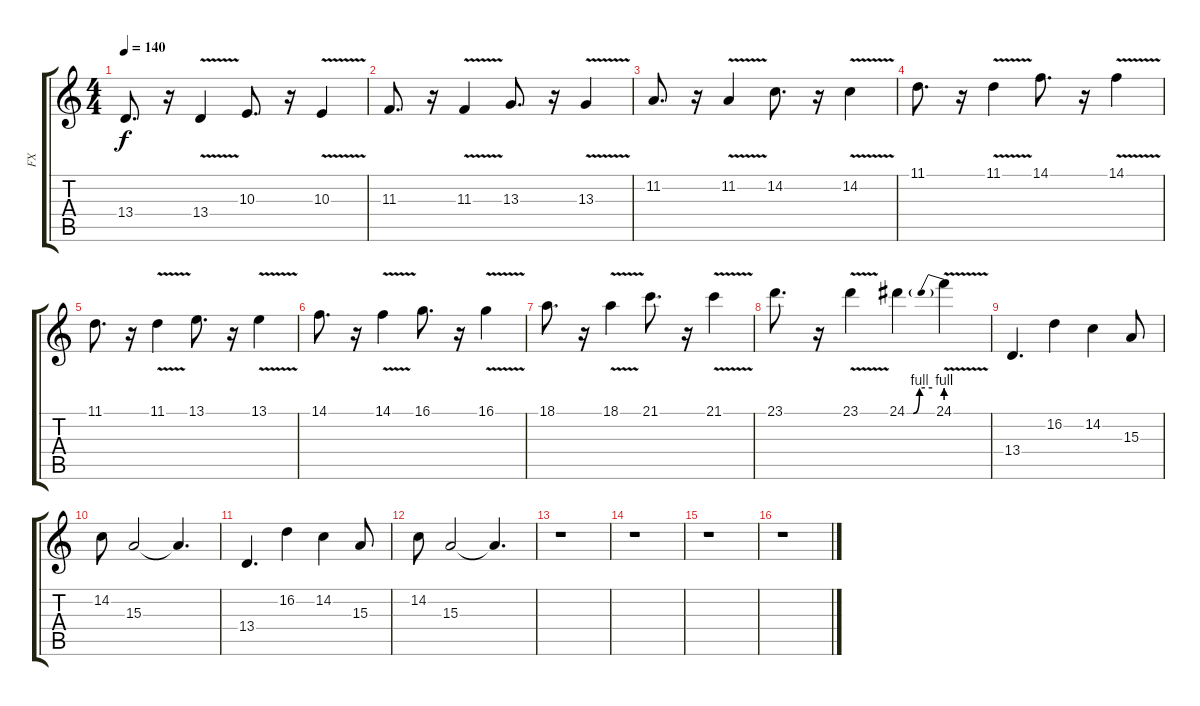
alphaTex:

\track ("FX" "FX") {instrument fx7echoes}
\staff {score tabs}
\tuning (Eb4 Bb3 Gb3 Db3 Ab2 Eb2) {hide}
\ts (4 4)
\tempo 140
\clef g2
\ks c
13.4.8{d dy f} r.16 13.4{v}.4 10.3.8{d} r.16 10.3{v}.4 |
11.3.8{d} r.16 11.3{v}.4 13.3.8{d} r.16 13.3{v}.4 |
11.2.8{d} r.16 11.2{v}.4 14.2.8{d} r.16 14.2{v}.4 |
11.1.8{d} r.16 11.1{v}.4 14.1.8{d} r.16 14.1{v}.4 |
11.1.8{d} r.16 11.1{v}.4 13.1.8{d} r.16 13.1{v}.4 |
14.1.8{d} r.16 14.1{v}.4 16.1.8{d} r.16 16.1{v}.4 |
18.1.8{d} r.16 18.1{v}.4 21.1.8{d} r.16 21.1{v}.4 |
23.1.8{d} r.16 23.1{v}.4 24.1{be (custom 0 0 15 0 30 4 60 4)}.4 24.1{be (prebend 0 4 60 4) v}.4 |
13.4.4{d volume 8} 16.2.4 14.2.4 15.3.8 |
14.2.8 15.3.2 15.3{t}.4{d} |
13.4.4{d} 16.2.4 14.2.4 15.3.8 |
14.2.8 15.3.2 15.3{t}.4{d} |
r.1 |
r.1 |
r.1 |
r.1
